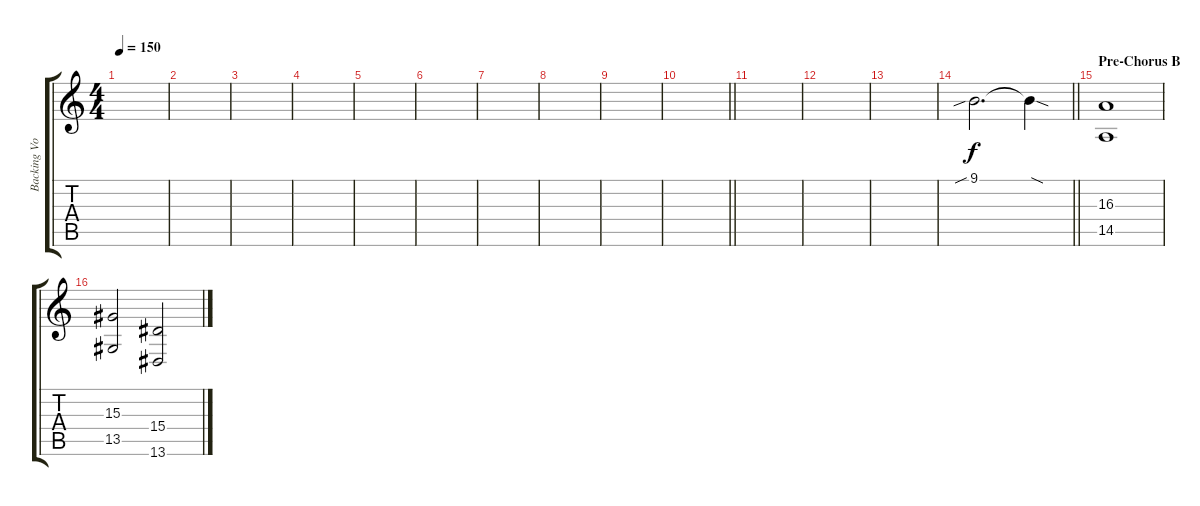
\track ("Backing Vocals" "Backing Vo") {instrument lead6voice}
\staff {score tabs}
\tuning (D4 A3 F3 C3 G2 D2) {hide}
\ts (4 4)
\tempo 150
\clef g2
\ks c
|
|
|
|
|
|
|
|
|
\barLineRight lightlight
|
\section ("" "")
|
|
|
\barLineRight lightlight
9.1{sib}.2{d} 9.1{sod t}.4 |
\section ("" "Pre-Chorus B")
(16.3 14.5).1{volume 8 instrument choiraahs} |
(15.3 13.5).2 (15.4 13.6).2
